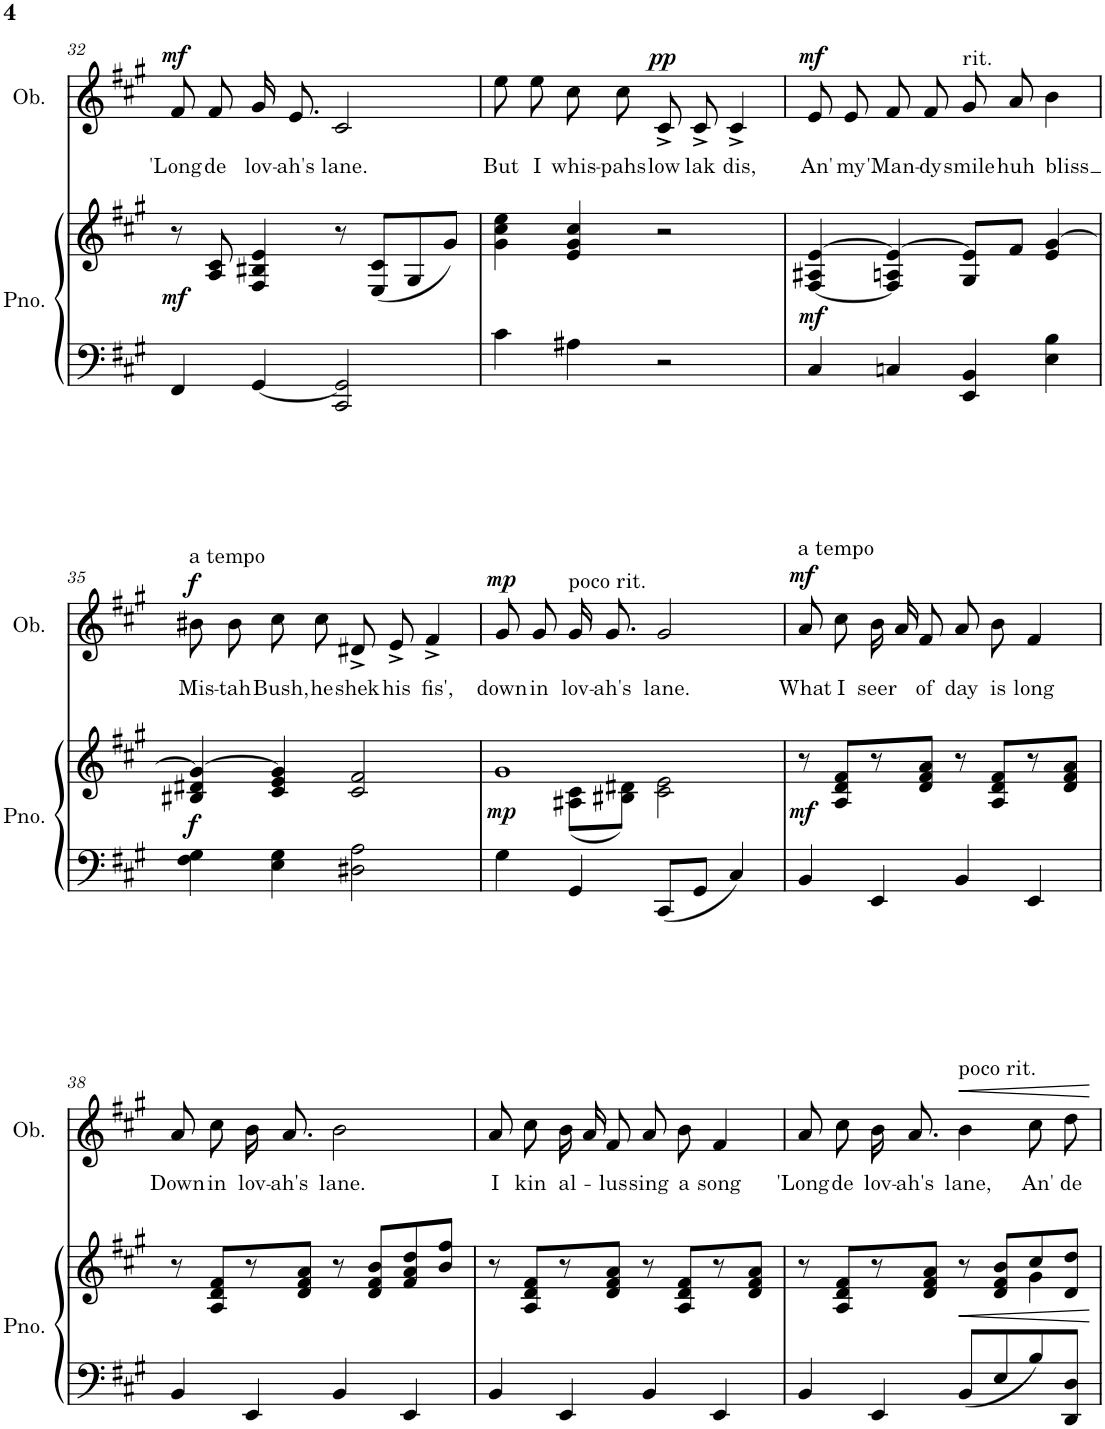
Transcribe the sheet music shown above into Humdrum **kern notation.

**kern	**kern	**dynam	**kern	**text	**dynam
*part2	*part2	*part2	*part1	*part1	*part1
*staff3	*staff2	*staff2/3	*staff1	*staff1	*staff1
*I"Piano	*	*	*I"Oboe	*	*
*I'Pno.	*	*	*I'Ob.	*	*
!!LO:PB:g=z
*clefF4	*clefG2	*	*clefG2	*	*
*k[f#c#g#]	*k[f#c#g#]	*	*k[f#c#g#]	*	*
*M4/4	*M4/4	*	*M4/4	*	*
=32	=32	=32	=32	=32	=32
!	!	!LO:DY:b	!	!LO:LY:b	!LO:DY:a
4FF#/	8r	mf	8f#/L	'Long	mf
!	!	!	!	!LO:LY:b	!
.	8A/ 8c#/	.	8f#/J	de	.
!	!	!	!	!LO:LY:b	!
[4GG#/	4F#/ 4B#X/ 4e/	.	16g#/KL	lov-	.
!	!	!	!	!LO:LY:b	!
.	.	.	8.e/J	-ah's	.
!	!	!	!	!LO:LY:b	!
2CC#/ 2GG#/]	8r	.	2c#/	lane.	.
.	(8E/ 8c#/L	.	.	.	.
.	8G#/	.	.	.	.
.	8g#/J)	.	.	.	.
=33	=33	=33	=33	=33	=33
!	!	!	!	!LO:LY:b	!
4c#\	4g#\ 4cc#\ 4ee\	.	8ee\L	But	.
!	!	!	!	!LO:LY:b	!
.	.	.	8ee\J	I	.
!	!	!	!	!LO:LY:b	!
4A#X\	4e/ 4g#/ 4cc#/	.	8cc#\L	whis-	.
!	!	!	!	!LO:LY:b	!
.	.	.	8cc#\J	-pahs	.
!	!	!	!	!LO:LY:b	!LO:DY:a
2r	2r	.	8c#^/L	low	pp
!	!	!	!	!LO:LY:b	!
.	.	.	8c#^/J	lak	.
!	!	!	!	!LO:LY:b	!
.	.	.	4c#^/	dis,	.
=34	=34	=34	=34	=34	=34
!	!	!LO:DY:b	!	!LO:LY:b	!LO:DY:a
4C#/	[4F#/ 4A#X/ [4e/	mf	8e/L	An'	mf
!	!	!	!	!LO:LY:b	!
.	.	.	8e/J	my	.
!	!	!	!	!LO:LY:b	!
4Cn/	4F#/] 4An/ 4e/_	.	8f#/L	'Man-	.
!	!	!	!	!LO:LY:b	!
.	.	.	8f#/J	-dy	.
!	!	!	!LO:TX:a:t=rit.	!	!
!	!	!	!	!LO:LY:b	!
4EE/ 4BB/	8G#/ 8e/]L	.	8g#/L	smile	.
!	!	!	!	!LO:LY:b	!
.	8f#/J	.	8a/J	huh	.
!	!	!	!	!LO:LY:b	!
4E\ 4B\	4e/ [4g#/	.	4b\	bliss	.
!!LO:LB:g=z
=35	=35	=35	=35	=35	=35
!	!	!	!LO:TX:a:t=a tempo	!	!
!	!	!LO:DY:b	!	!LO:LY:b	!LO:DY:a
4F#\ 4G#\	4B#X/ 4d#X/ 4g#/_	f	8b#X\L	Mis-	f
!	!	!	!	!LO:LY:b	!
.	.	.	8b#\J	-tah	.
!	!	!	!	!LO:LY:b	!
4E\ 4G#\	4c#/ 4e/ 4g#/]	.	8cc#\L	Bush,	.
!	!	!	!	!LO:LY:b	!
.	.	.	8cc#\J	he	.
!	!	!	!	!LO:LY:b	!
2D#X\ 2A\	2c#/ 2f#/	.	8d#X^/L	shek	.
!	!	!	!	!LO:LY:b	!
.	.	.	8e^/J	his	.
!	!	!	!	!LO:LY:b	!
.	.	.	4f#^/	fis',	.
=36	=36	=36	=36	=36	=36
*	*^	*	*	*	*
!	!	!	!LO:DY:b	!	!LO:LY:b	!LO:DY:a
4G#\	1g#	4ryy	mp	8g#/L	down	mp
!	!	!	!	!	!LO:LY:b	!
.	.	.	.	8g#/J	in	.
!	!	!	!	!LO:TX:a:t=poco rit.	!	!
!	!	!	!	!	!LO:LY:b	!
4GG#/	.	(8A#X\ 8c#\L	.	16g#/KL	lov-	.
!	!	!	!	!	!LO:LY:b	!
.	.	.	.	8.g#/J	-ah's	.
.	.	8B#X\ 8d#X\J)	.	.	.	.
!	!	!	!	!	!LO:LY:b	!
8CC#/L	.	2c#\ 2e\	.	2g#/	lane.	.
8GG#/J	.	.	.	.	.	.
4C#/	.	.	.	.	.	.
*	*v	*v	*	*	*	*
=37	=37	=37	=37	=37	=37
!	!	!	!LO:TX:a:t=a tempo	!	!
!	!	!LO:DY:b	!	!LO:LY:b	!LO:DY:a
4BB/	8r	mf	8a\L	What	mf
!	!	!	!	!LO:LY:b	!
.	8A/ 8d/ 8f#/L	.	8cc#\J	I	.
!	!	!	!	!LO:LY:b	!
4EE/	8r	.	16b/LL	seer	.
.	.	.	16a/J	.	.
!	!	!	!	!LO:LY:b	!
.	8d/ 8f#/ 8a/J	.	8f#/J	of	.
!	!	!	!	!LO:LY:b	!
4BB/	8r	.	8a/L	day	.
!	!	!	!	!LO:LY:b	!
.	8A/ 8d/ 8f#/L	.	8b/J	is	.
!	!	!	!	!LO:LY:b	!
4EE/	8r	.	4f#/	long	.
.	8d/ 8f#/ 8a/J	.	.	.	.
!!LO:LB:g=z
=38	=38	=38	=38	=38	=38
!	!	!	!	!LO:LY:b	!
4BB/	8r	.	8a\L	Down	.
!	!	!	!	!LO:LY:b	!
.	8A/ 8d/ 8f#/L	.	8cc#\J	in	.
!	!	!	!	!LO:LY:b	!
4EE/	8r	.	16b/KL	lov-	.
!	!	!	!	!LO:LY:b	!
.	.	.	8.a/J	-ah's	.
.	8d/ 8f#/ 8a/J	.	.	.	.
!	!	!	!	!LO:LY:b	!
4BB/	8r	.	2b\	lane.	.
.	8d/ 8f#/ 8b/L	.	.	.	.
4EE/	8f#/ 8a/ 8dd/	.	.	.	.
.	8b/ 8ff#/J	.	.	.	.
=39	=39	=39	=39	=39	=39
!	!	!	!	!LO:LY:b	!
4BB/	8r	.	8a\L	I	.
!	!	!	!	!LO:LY:b	!
.	8A/ 8d/ 8f#/L	.	8cc#\J	kin	.
!	!	!	!	!LO:LY:b	!
4EE/	8r	.	16b/LL	al-	.
.	.	.	16a/J	.	.
!	!	!	!	!LO:LY:b	!
.	8d/ 8f#/ 8a/J	.	8f#/J	-lus	.
!	!	!	!	!LO:LY:b	!
4BB/	8r	.	8a/L	sing	.
!	!	!	!	!LO:LY:b	!
.	8A/ 8d/ 8f#/L	.	8b/J	a	.
!	!	!	!	!LO:LY:b	!
4EE/	8r	.	4f#/	song	.
.	8d/ 8f#/ 8a/J	.	.	.	.
=40	=40	=40	=40	=40	=40
*	*^	*	*	*	*
!	!	!	!	!	!LO:LY:b	!
4BB/	8r	2.ryy	.	8a\L	'Long	.
!	!	!	!	!	!LO:LY:b	!
.	8A/ 8d/ 8f#/L	.	.	8cc#\J	de	.
!	!	!	!	!	!LO:LY:b	!
4EE/	8r	.	.	16b/KL	lov-	.
!	!	!	!	!	!LO:LY:b	!
.	.	.	.	8.a/J	-ah's	.
.	8d/ 8f#/ 8a/J	.	.	.	.	.
!	!	!	!	!LO:TX:a:t=poco rit.	!	!
!	!	!	!	!	!LO:LY:b	!LO:HP:b
8BB/L	8r	.	.	4b\	lane,	<
8E/	8d/ 8f#/ 8b/L	.	.	.	.	.
!	!	!	!	!	!LO:LY:b	!
8B/	8cc#/	4g#\	.	8cc#\L	An'	.
!	!	!	!	!	!LO:LY:b	!
8DD/ 8D/J	8d/ 8dd/J	.	.	8dd\J	de	.
*	*v	*v	*	*	*	*
.	.	.	.	.	[
=	=	=	=	=	=
*-	*-	*-	*-	*-	*-
